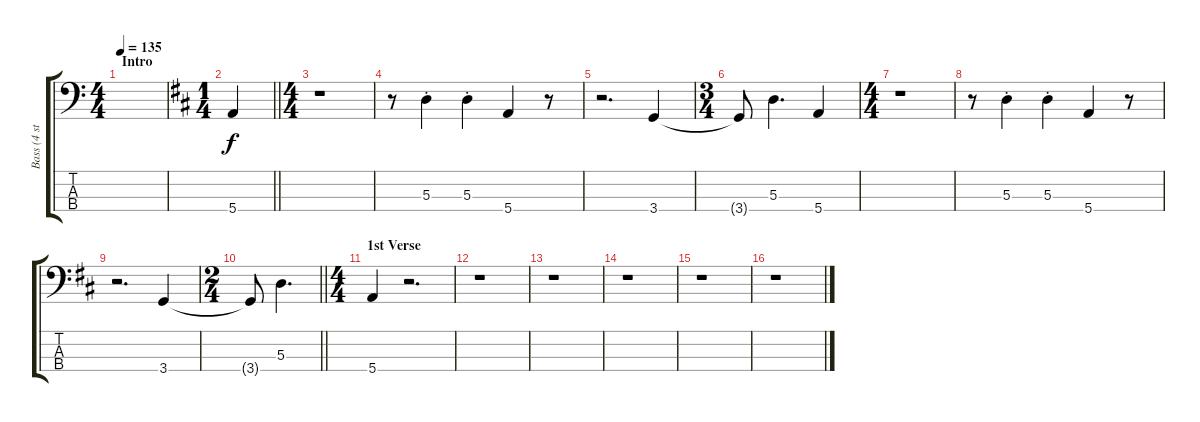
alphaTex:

\track ("Bass (4 string)" "Bass (4 st") {instrument electricbasspick}
\staff {score tabs}
\tuning (G2 D2 A1 E1) {hide}
\ts (4 4)
\section ("" "Intro")
\tempo 135
\clef f4
\ks c
|
\ts (1 4)
\barLineRight lightlight
\ks d
5.4.4 |
\ts (4 4)
r.1 |
r.8 5.3{st}.4 5.3{st}.4 5.4.4 r.8 |
r.2{d} 3.4.4 |
\ts (3 4)
3.4{t}.8 5.3.4{d} 5.4.4 |
\ts (4 4)
r.1 |
r.8 5.3{st}.4 5.3{st}.4 5.4.4 r.8 |
r.2{d} 3.4.4 |
\ts (2 4)
\barLineRight lightlight
3.4{t}.8 5.3.4{d} |
\ts (4 4)
\section ("" "1st Verse")
5.4.4 r.2{d} |
r.1 |
r.1 |
r.1 |
r.1 |
r.1
